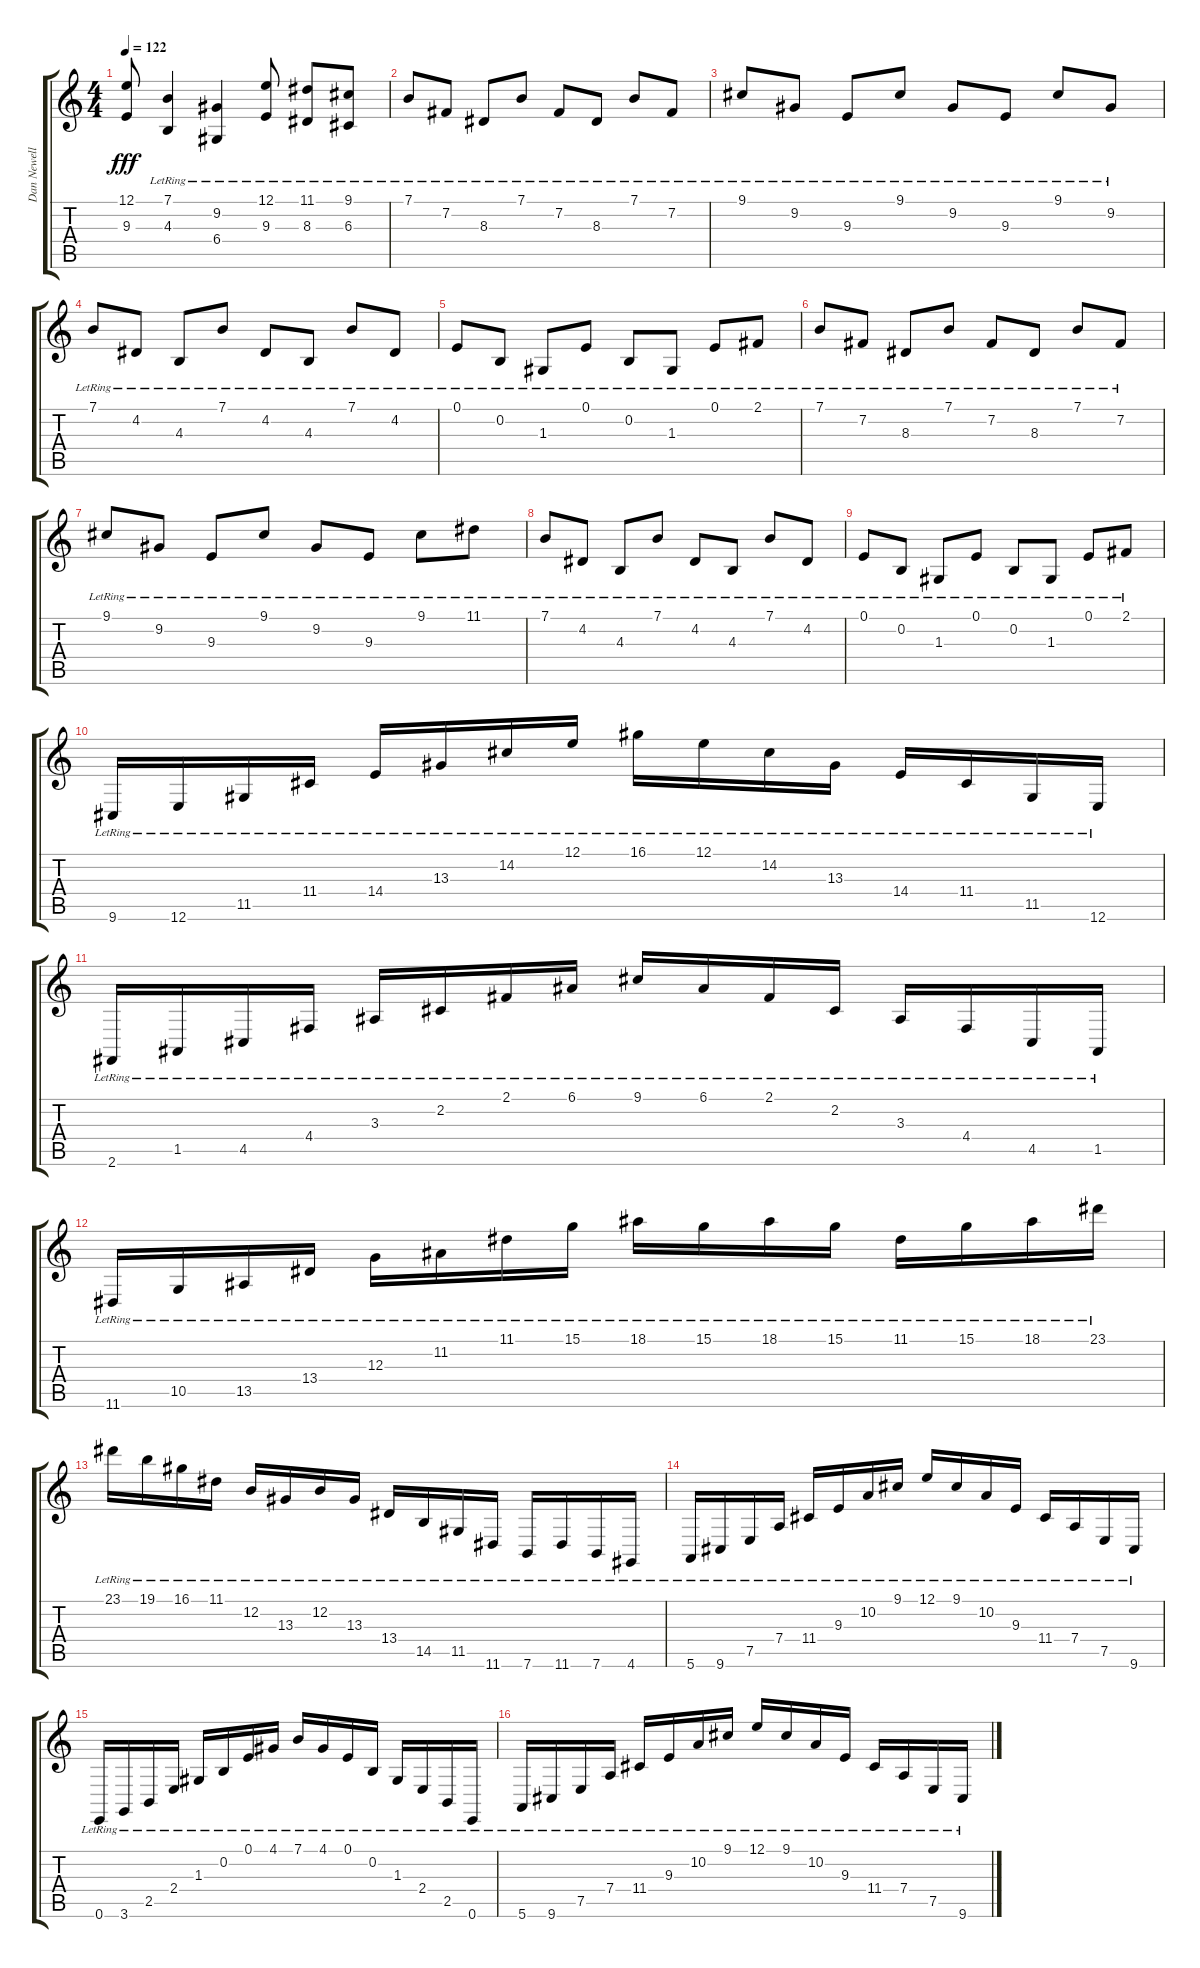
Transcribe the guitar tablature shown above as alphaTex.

\track ("Dan Newell" "Dan Newell") {instrument acousticgrandpiano}
\staff {score tabs}
\tuning (E4 B3 G3 D3 A2 E2) {hide}
\ts (4 4)
\tempo 122
\clef g2
\ks c
(12.1{t} 9.3{t}).8{dy fff} (7.1{lr} 4.3{lr}).4 (9.2{lr} 6.4{lr}).4 (12.1{lr} 9.3{lr}).8 (11.1{lr} 8.3{lr}).8 (9.1{lr} 6.3{lr}).8 |
7.1{lr}.8{instrument electricpiano1} 7.2{lr}.8 8.3{lr}.8 7.1{lr}.8 7.2{lr}.8 8.3{lr}.8 7.1{lr}.8 7.2{lr}.8 |
9.1{lr}.8 9.2{lr}.8 9.3{lr}.8 9.1{lr}.8 9.2{lr}.8 9.3{lr}.8 9.1{lr}.8 9.2{lr}.8 |
7.1{lr}.8 4.2{lr}.8 4.3{lr}.8 7.1{lr}.8 4.2{lr}.8 4.3{lr}.8 7.1{lr}.8 4.2{lr}.8 |
0.1{lr}.8 0.2{lr}.8 1.3{lr}.8 0.1{lr}.8 0.2{lr}.8 1.3{lr}.8 0.1{lr}.8 2.1{lr}.8 |
7.1{lr}.8 7.2{lr}.8 8.3{lr}.8 7.1{lr}.8 7.2{lr}.8 8.3{lr}.8 7.1{lr}.8 7.2{lr}.8 |
9.1{lr}.8 9.2{lr}.8 9.3{lr}.8 9.1{lr}.8 9.2{lr}.8 9.3{lr}.8 9.1{lr}.8 11.1{lr}.8 |
7.1{lr}.8 4.2{lr}.8 4.3{lr}.8 7.1{lr}.8 4.2{lr}.8 4.3{lr}.8 7.1{lr}.8 4.2{lr}.8 |
0.1{lr}.8 0.2{lr}.8 1.3{lr}.8 0.1{lr}.8 0.2{lr}.8 1.3{lr}.8 0.1{lr}.8 2.1{lr}.8 |
9.6{lr}.16 12.6{lr}.16 11.5{lr}.16 11.4{lr}.16 14.4{lr}.16 13.3{lr}.16 14.2{lr}.16 12.1{lr}.16 16.1{lr}.16 12.1{lr}.16 14.2{lr}.16 13.3{lr}.16 14.4{lr}.16 11.4{lr}.16 11.5{lr}.16 12.6{lr}.16 |
2.6{lr}.16 1.5{lr}.16 4.5{lr}.16 4.4{lr}.16 3.3{lr}.16 2.2{lr}.16 2.1{lr}.16 6.1{lr}.16 9.1{lr}.16 6.1{lr}.16 2.1{lr}.16 2.2{lr}.16 3.3{lr}.16 4.4{lr}.16 4.5{lr}.16 1.5{lr}.16 |
11.6{lr}.16 10.5{lr}.16 13.5{lr}.16 13.4{lr}.16 12.3{lr}.16 11.2{lr}.16 11.1{lr}.16 15.1{lr}.16 18.1{lr}.16 15.1{lr}.16 18.1{lr}.16 15.1{lr}.16 11.1{lr}.16 15.1{lr}.16 18.1{lr}.16 23.1{lr}.16 |
23.1{lr}.16 19.1{lr}.16 16.1{lr}.16 11.1{lr}.16 12.2{lr}.16 13.3{lr}.16 12.2{lr}.16 13.3{lr}.16 13.4{lr}.16 14.5{lr}.16 11.5{lr}.16 11.6{lr}.16 7.6{lr}.16 11.6{lr}.16 7.6{lr}.16 4.6{lr}.16 |
5.6{lr}.16 9.6{lr}.16 7.5{lr}.16 7.4{lr}.16 11.4{lr}.16 9.3{lr}.16 10.2{lr}.16 9.1{lr}.16 12.1{lr}.16 9.1{lr}.16 10.2{lr}.16 9.3{lr}.16 11.4{lr}.16 7.4{lr}.16 7.5{lr}.16 9.6{lr}.16 |
0.6{lr}.16 3.6{lr}.16 2.5{lr}.16 2.4{lr}.16 1.3{lr}.16 0.2{lr}.16 0.1{lr}.16 4.1{lr}.16 7.1{lr}.16 4.1{lr}.16 0.1{lr}.16 0.2{lr}.16 1.3{lr}.16 2.4{lr}.16 2.5{lr}.16 0.6{lr}.16 |
5.6{lr}.16 9.6{lr}.16 7.5{lr}.16 7.4{lr}.16 11.4{lr}.16 9.3{lr}.16 10.2{lr}.16 9.1{lr}.16 12.1{lr}.16 9.1{lr}.16 10.2{lr}.16 9.3{lr}.16 11.4{lr}.16 7.4{lr}.16 7.5{lr}.16 9.6{lr}.16
